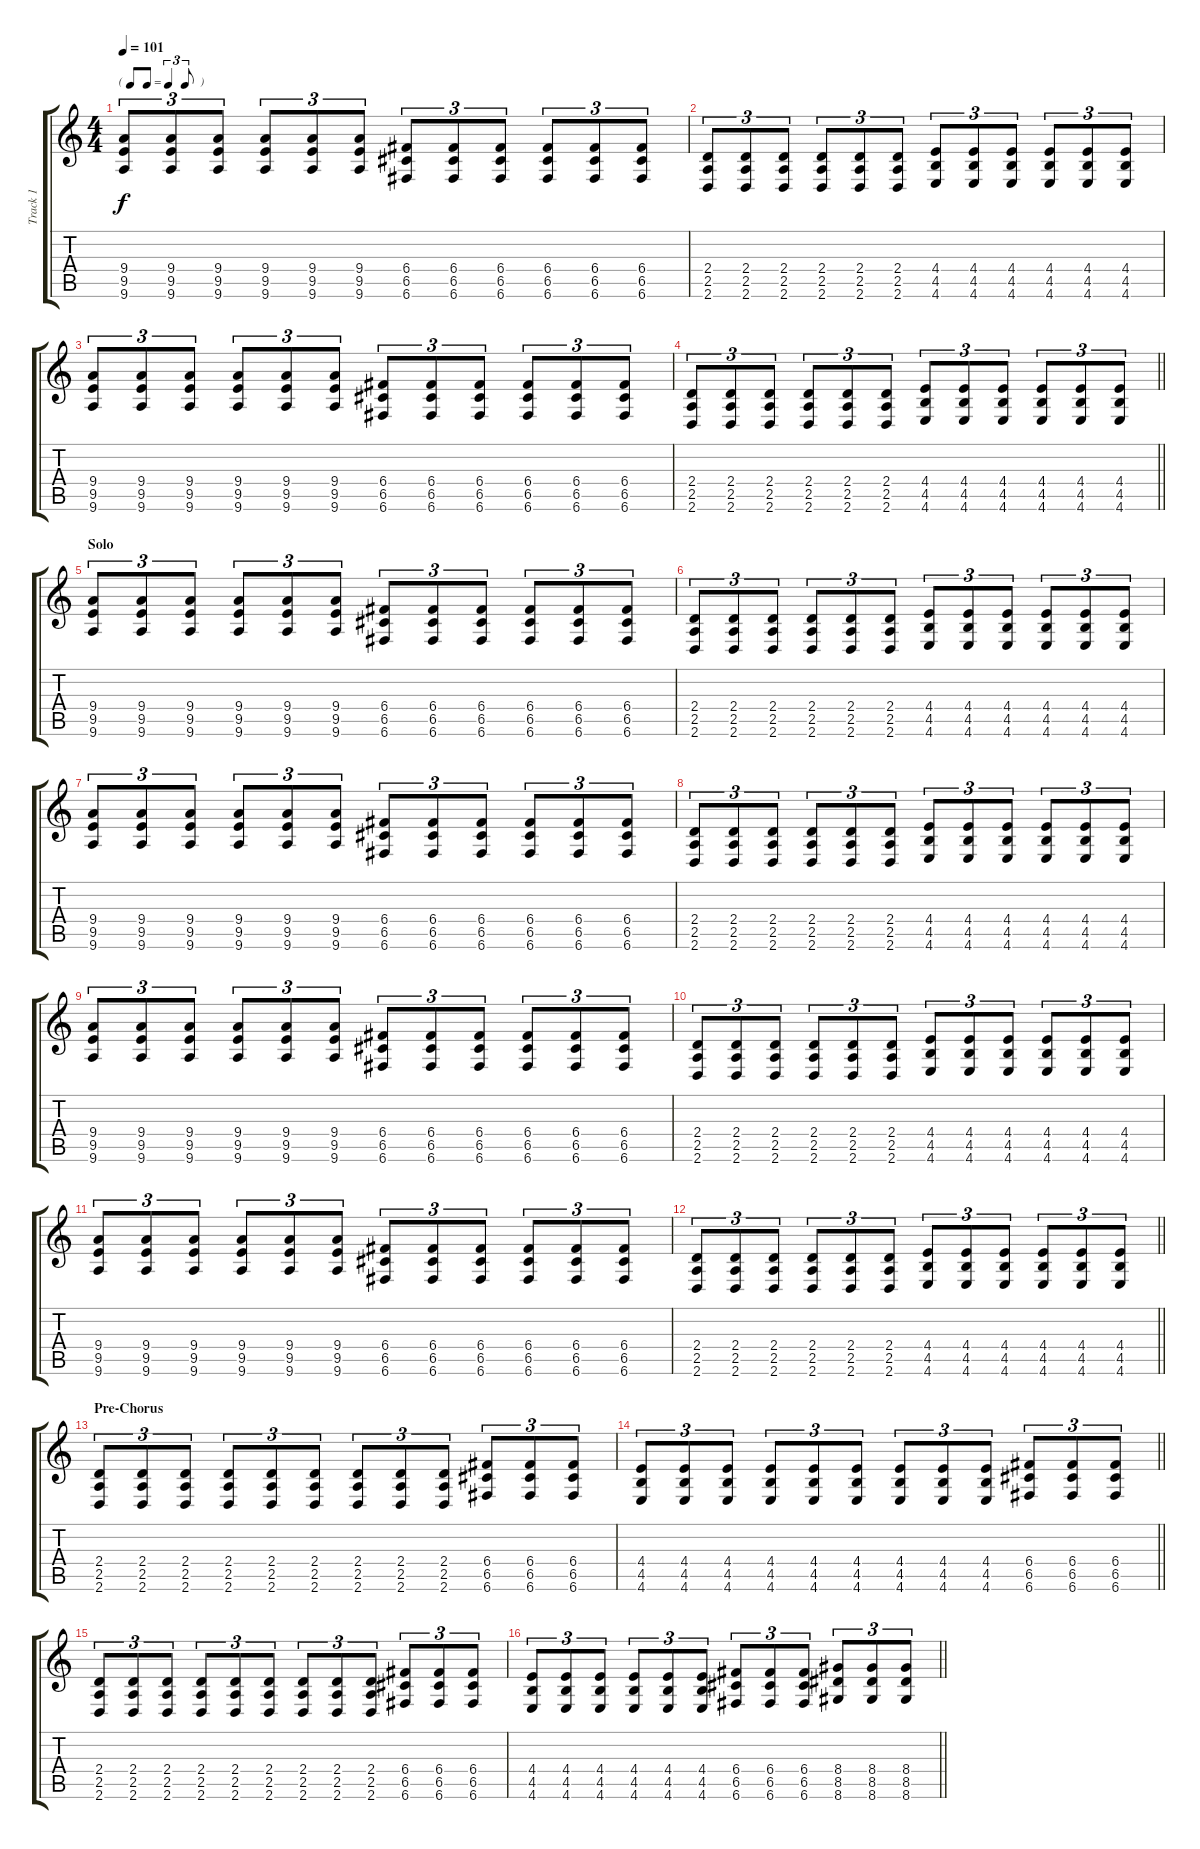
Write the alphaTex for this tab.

\track ("Track 1" "Track 1") {instrument distortionguitar}
\staff {score tabs}
\tuning (D4 A3 F3 C3 G2 C2) {hide}
\ts (4 4)
\tf triplet8th
\tempo 101
\clef g2
\ks c
(9.4 9.5 9.6).8{tu (3 2) dy f} (9.4 9.5 9.6).8{tu (3 2)} (9.4 9.5 9.6).8{tu (3 2)} (9.4 9.5 9.6).8{tu (3 2)} (9.4 9.5 9.6).8{tu (3 2)} (9.4 9.5 9.6).8{tu (3 2)} (6.4 6.5 6.6).8{tu (3 2)} (6.4 6.5 6.6).8{tu (3 2)} (6.4 6.5 6.6).8{tu (3 2)} (6.4 6.5 6.6).8{tu (3 2)} (6.4 6.5 6.6).8{tu (3 2)} (6.4 6.5 6.6).8{tu (3 2)} |
(2.4 2.5 2.6).8{tu (3 2)} (2.4 2.5 2.6).8{tu (3 2)} (2.4 2.5 2.6).8{tu (3 2)} (2.4 2.5 2.6).8{tu (3 2)} (2.4 2.5 2.6).8{tu (3 2)} (2.4 2.5 2.6).8{tu (3 2)} (4.4 4.5 4.6).8{tu (3 2)} (4.4 4.5 4.6).8{tu (3 2)} (4.4 4.5 4.6).8{tu (3 2)} (4.4 4.5 4.6).8{tu (3 2)} (4.4 4.5 4.6).8{tu (3 2)} (4.4 4.5 4.6).8{tu (3 2)} |
(9.4 9.5 9.6).8{tu (3 2)} (9.4 9.5 9.6).8{tu (3 2)} (9.4 9.5 9.6).8{tu (3 2)} (9.4 9.5 9.6).8{tu (3 2)} (9.4 9.5 9.6).8{tu (3 2)} (9.4 9.5 9.6).8{tu (3 2)} (6.4 6.5 6.6).8{tu (3 2)} (6.4 6.5 6.6).8{tu (3 2)} (6.4 6.5 6.6).8{tu (3 2)} (6.4 6.5 6.6).8{tu (3 2)} (6.4 6.5 6.6).8{tu (3 2)} (6.4 6.5 6.6).8{tu (3 2)} |
\barLineRight lightlight
(2.4 2.5 2.6).8{tu (3 2)} (2.4 2.5 2.6).8{tu (3 2)} (2.4 2.5 2.6).8{tu (3 2)} (2.4 2.5 2.6).8{tu (3 2)} (2.4 2.5 2.6).8{tu (3 2)} (2.4 2.5 2.6).8{tu (3 2)} (4.4 4.5 4.6).8{tu (3 2)} (4.4 4.5 4.6).8{tu (3 2)} (4.4 4.5 4.6).8{tu (3 2)} (4.4 4.5 4.6).8{tu (3 2)} (4.4 4.5 4.6).8{tu (3 2)} (4.4 4.5 4.6).8{tu (3 2)} |
\section ("" "Solo")
(9.4 9.5 9.6).8{tu (3 2)} (9.4 9.5 9.6).8{tu (3 2)} (9.4 9.5 9.6).8{tu (3 2)} (9.4 9.5 9.6).8{tu (3 2)} (9.4 9.5 9.6).8{tu (3 2)} (9.4 9.5 9.6).8{tu (3 2)} (6.4 6.5 6.6).8{tu (3 2)} (6.4 6.5 6.6).8{tu (3 2)} (6.4 6.5 6.6).8{tu (3 2)} (6.4 6.5 6.6).8{tu (3 2)} (6.4 6.5 6.6).8{tu (3 2)} (6.4 6.5 6.6).8{tu (3 2)} |
(2.4 2.5 2.6).8{tu (3 2)} (2.4 2.5 2.6).8{tu (3 2)} (2.4 2.5 2.6).8{tu (3 2)} (2.4 2.5 2.6).8{tu (3 2)} (2.4 2.5 2.6).8{tu (3 2)} (2.4 2.5 2.6).8{tu (3 2)} (4.4 4.5 4.6).8{tu (3 2)} (4.4 4.5 4.6).8{tu (3 2)} (4.4 4.5 4.6).8{tu (3 2)} (4.4 4.5 4.6).8{tu (3 2)} (4.4 4.5 4.6).8{tu (3 2)} (4.4 4.5 4.6).8{tu (3 2)} |
(9.4 9.5 9.6).8{tu (3 2)} (9.4 9.5 9.6).8{tu (3 2)} (9.4 9.5 9.6).8{tu (3 2)} (9.4 9.5 9.6).8{tu (3 2)} (9.4 9.5 9.6).8{tu (3 2)} (9.4 9.5 9.6).8{tu (3 2)} (6.4 6.5 6.6).8{tu (3 2)} (6.4 6.5 6.6).8{tu (3 2)} (6.4 6.5 6.6).8{tu (3 2)} (6.4 6.5 6.6).8{tu (3 2)} (6.4 6.5 6.6).8{tu (3 2)} (6.4 6.5 6.6).8{tu (3 2)} |
(2.4 2.5 2.6).8{tu (3 2)} (2.4 2.5 2.6).8{tu (3 2)} (2.4 2.5 2.6).8{tu (3 2)} (2.4 2.5 2.6).8{tu (3 2)} (2.4 2.5 2.6).8{tu (3 2)} (2.4 2.5 2.6).8{tu (3 2)} (4.4 4.5 4.6).8{tu (3 2)} (4.4 4.5 4.6).8{tu (3 2)} (4.4 4.5 4.6).8{tu (3 2)} (4.4 4.5 4.6).8{tu (3 2)} (4.4 4.5 4.6).8{tu (3 2)} (4.4 4.5 4.6).8{tu (3 2)} |
(9.4 9.5 9.6).8{tu (3 2)} (9.4 9.5 9.6).8{tu (3 2)} (9.4 9.5 9.6).8{tu (3 2)} (9.4 9.5 9.6).8{tu (3 2)} (9.4 9.5 9.6).8{tu (3 2)} (9.4 9.5 9.6).8{tu (3 2)} (6.4 6.5 6.6).8{tu (3 2)} (6.4 6.5 6.6).8{tu (3 2)} (6.4 6.5 6.6).8{tu (3 2)} (6.4 6.5 6.6).8{tu (3 2)} (6.4 6.5 6.6).8{tu (3 2)} (6.4 6.5 6.6).8{tu (3 2)} |
(2.4 2.5 2.6).8{tu (3 2)} (2.4 2.5 2.6).8{tu (3 2)} (2.4 2.5 2.6).8{tu (3 2)} (2.4 2.5 2.6).8{tu (3 2)} (2.4 2.5 2.6).8{tu (3 2)} (2.4 2.5 2.6).8{tu (3 2)} (4.4 4.5 4.6).8{tu (3 2)} (4.4 4.5 4.6).8{tu (3 2)} (4.4 4.5 4.6).8{tu (3 2)} (4.4 4.5 4.6).8{tu (3 2)} (4.4 4.5 4.6).8{tu (3 2)} (4.4 4.5 4.6).8{tu (3 2)} |
(9.4 9.5 9.6).8{tu (3 2)} (9.4 9.5 9.6).8{tu (3 2)} (9.4 9.5 9.6).8{tu (3 2)} (9.4 9.5 9.6).8{tu (3 2)} (9.4 9.5 9.6).8{tu (3 2)} (9.4 9.5 9.6).8{tu (3 2)} (6.4 6.5 6.6).8{tu (3 2)} (6.4 6.5 6.6).8{tu (3 2)} (6.4 6.5 6.6).8{tu (3 2)} (6.4 6.5 6.6).8{tu (3 2)} (6.4 6.5 6.6).8{tu (3 2)} (6.4 6.5 6.6).8{tu (3 2)} |
\barLineRight lightlight
(2.4 2.5 2.6).8{tu (3 2)} (2.4 2.5 2.6).8{tu (3 2)} (2.4 2.5 2.6).8{tu (3 2)} (2.4 2.5 2.6).8{tu (3 2)} (2.4 2.5 2.6).8{tu (3 2)} (2.4 2.5 2.6).8{tu (3 2)} (4.4 4.5 4.6).8{tu (3 2)} (4.4 4.5 4.6).8{tu (3 2)} (4.4 4.5 4.6).8{tu (3 2)} (4.4 4.5 4.6).8{tu (3 2)} (4.4 4.5 4.6).8{tu (3 2)} (4.4 4.5 4.6).8{tu (3 2)} |
\section ("" "Pre-Chorus")
(2.4 2.5 2.6).8{tu (3 2)} (2.4 2.5 2.6).8{tu (3 2)} (2.4 2.5 2.6).8{tu (3 2)} (2.4 2.5 2.6).8{tu (3 2)} (2.4 2.5 2.6).8{tu (3 2)} (2.4 2.5 2.6).8{tu (3 2)} (2.4 2.5 2.6).8{tu (3 2)} (2.4 2.5 2.6).8{tu (3 2)} (2.4 2.5 2.6).8{tu (3 2)} (6.4 6.5 6.6).8{tu (3 2)} (6.4 6.5 6.6).8{tu (3 2)} (6.4 6.5 6.6).8{tu (3 2)} |
\barLineRight lightlight
(4.4 4.5 4.6).8{tu (3 2)} (4.4 4.5 4.6).8{tu (3 2)} (4.4 4.5 4.6).8{tu (3 2)} (4.4 4.5 4.6).8{tu (3 2)} (4.4 4.5 4.6).8{tu (3 2)} (4.4 4.5 4.6).8{tu (3 2)} (4.4 4.5 4.6).8{tu (3 2)} (4.4 4.5 4.6).8{tu (3 2)} (4.4 4.5 4.6).8{tu (3 2)} (6.4 6.5 6.6).8{tu (3 2)} (6.4 6.5 6.6).8{tu (3 2)} (6.4 6.5 6.6).8{tu (3 2)} |
(2.4 2.5 2.6).8{tu (3 2)} (2.4 2.5 2.6).8{tu (3 2)} (2.4 2.5 2.6).8{tu (3 2)} (2.4 2.5 2.6).8{tu (3 2)} (2.4 2.5 2.6).8{tu (3 2)} (2.4 2.5 2.6).8{tu (3 2)} (2.4 2.5 2.6).8{tu (3 2)} (2.4 2.5 2.6).8{tu (3 2)} (2.4 2.5 2.6).8{tu (3 2)} (6.4 6.5 6.6).8{tu (3 2)} (6.4 6.5 6.6).8{tu (3 2)} (6.4 6.5 6.6).8{tu (3 2)} |
\barLineRight lightlight
(4.4 4.5 4.6).8{tu (3 2)} (4.4 4.5 4.6).8{tu (3 2)} (4.4 4.5 4.6).8{tu (3 2)} (4.4 4.5 4.6).8{tu (3 2)} (4.4 4.5 4.6).8{tu (3 2)} (4.4 4.5 4.6).8{tu (3 2)} (6.4 6.5 6.6).8{tu (3 2)} (6.4 6.5 6.6).8{tu (3 2)} (6.4 6.5 6.6).8{tu (3 2)} (8.4 8.5 8.6).8{tu (3 2)} (8.4 8.5 8.6).8{tu (3 2)} (8.4 8.5 8.6).8{tu (3 2)}
